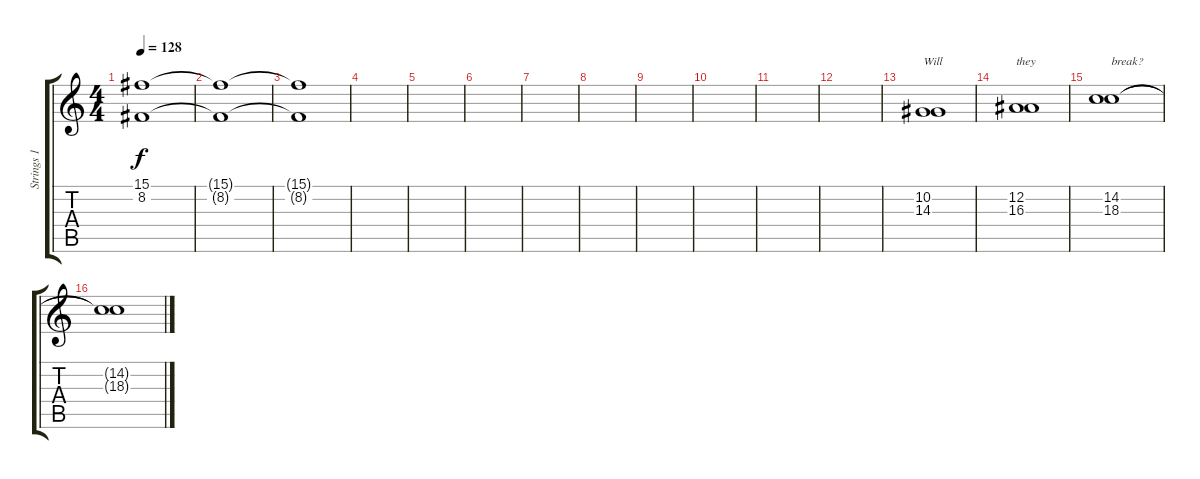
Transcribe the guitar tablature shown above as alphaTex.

\track ("Strings 1" "Strings 1") {instrument stringensemble1}
\staff {score tabs}
\tuning (Eb4 Bb3 Gb3 Db3 Ab2 Eb2) {hide}
\ts (4 4)
\tempo 128
\clef g2
\ks c
(15.1{t} 8.2{t}).1{dy f} |
(15.1{t} 8.2{t}).1 |
(15.1{t} 8.2{t}).1 |
|
|
|
|
|
|
|
|
|
(10.2 14.3).1{txt "Will" volume 10 balance 2 instrument choiraahs} |
(12.2 16.3).1{txt "they"} |
(14.2 18.3).1{txt "break?"} |
(14.2{t} 18.3{t}).1
